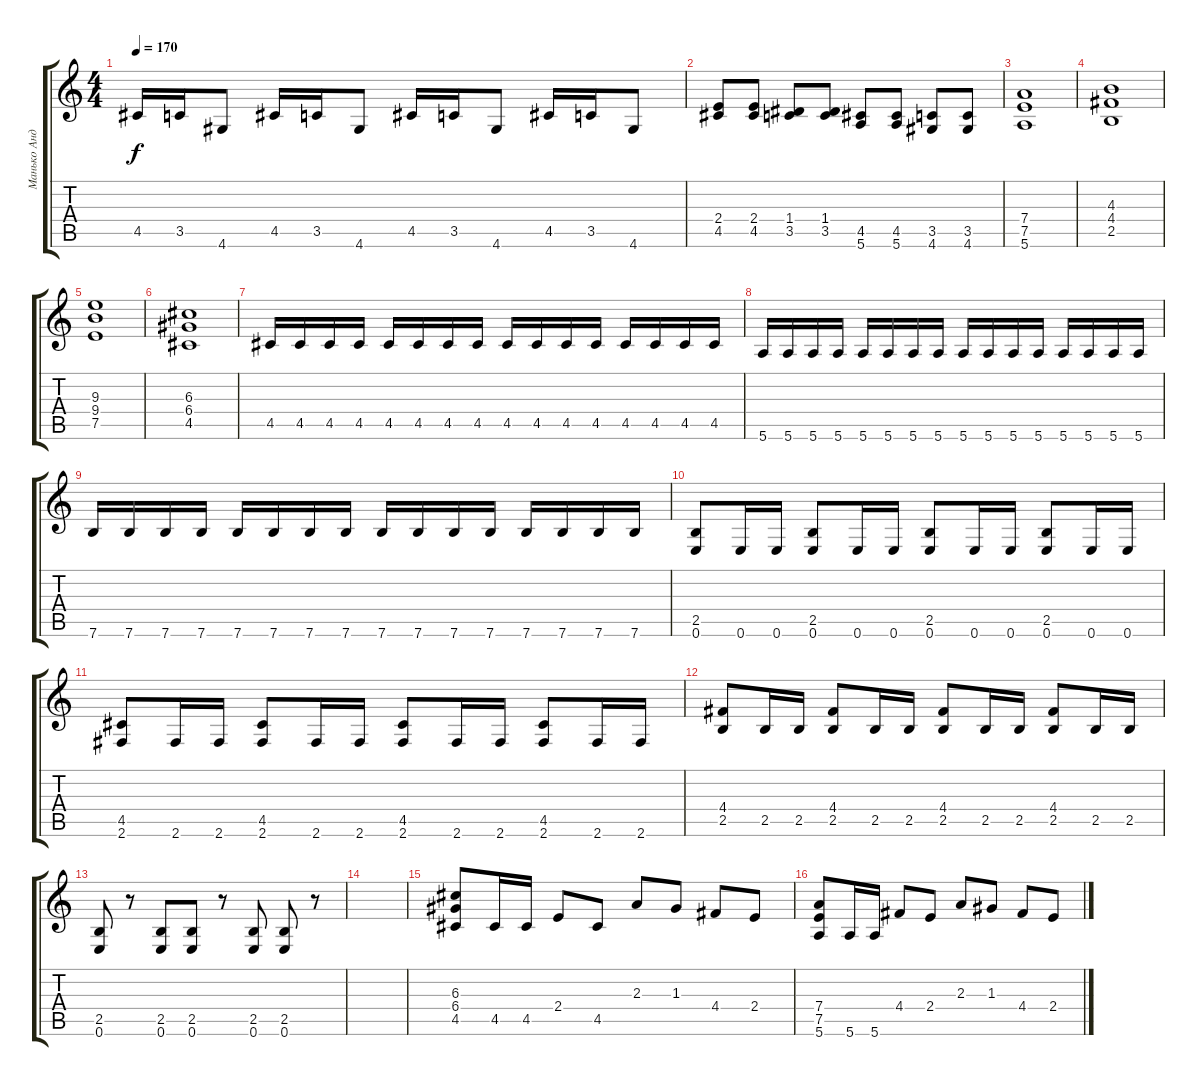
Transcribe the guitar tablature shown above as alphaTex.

\track ("Манько Андрей" "Манько Анд") {instrument distortionguitar}
\staff {score tabs}
\tuning (E4 B3 G3 D3 A2 E2) {hide}
\ts (4 4)
\tempo 170
\clef g2
\ks c
4.5.16{dy f} 3.5.16 4.6.8 4.5.16 3.5.16 4.6.8 4.5.16 3.5.16 4.6.8 4.5.16 3.5.16 4.6.8 |
(2.4 4.5).8 (2.4 4.5).8 (1.4 3.5).8 (1.4 3.5).8 (4.5 5.6).8 (4.5 5.6).8 (3.5 4.6).8 (3.5 4.6).8 |
(7.4 7.5 5.6).1 |
(4.3 4.4 2.5).1 |
(9.3 9.4 7.5).1 |
(6.3 6.4 4.5).1 |
4.5.16 4.5.16 4.5.16 4.5.16 4.5.16 4.5.16 4.5.16 4.5.16 4.5.16 4.5.16 4.5.16 4.5.16 4.5.16 4.5.16 4.5.16 4.5.16 |
5.6.16 5.6.16 5.6.16 5.6.16 5.6.16 5.6.16 5.6.16 5.6.16 5.6.16 5.6.16 5.6.16 5.6.16 5.6.16 5.6.16 5.6.16 5.6.16 |
7.6.16 7.6.16 7.6.16 7.6.16 7.6.16 7.6.16 7.6.16 7.6.16 7.6.16 7.6.16 7.6.16 7.6.16 7.6.16 7.6.16 7.6.16 7.6.16 |
(2.5 0.6).8 0.6.16 0.6.16 (2.5 0.6).8 0.6.16 0.6.16 (2.5 0.6).8 0.6.16 0.6.16 (2.5 0.6).8 0.6.16 0.6.16 |
(4.5 2.6).8 2.6.16 2.6.16 (4.5 2.6).8 2.6.16 2.6.16 (4.5 2.6).8 2.6.16 2.6.16 (4.5 2.6).8 2.6.16 2.6.16 |
(4.4 2.5).8 2.5.16 2.5.16 (4.4 2.5).8 2.5.16 2.5.16 (4.4 2.5).8 2.5.16 2.5.16 (4.4 2.5).8 2.5.16 2.5.16 |
(2.5 0.6).8 r.8 (2.5 0.6).8 (2.5 0.6).8 r.8 (2.5 0.6).8 (2.5 0.6).8 r.8 |
|
(6.3 6.4 4.5).8 4.5.16 4.5.16 2.4.8 4.5.8 2.3.8 1.3.8 4.4.8 2.4.8 |
(7.4 7.5 5.6).8 5.6.16 5.6.16 4.4.8 2.4.8 2.3.8 1.3.8 4.4.8 2.4.8
